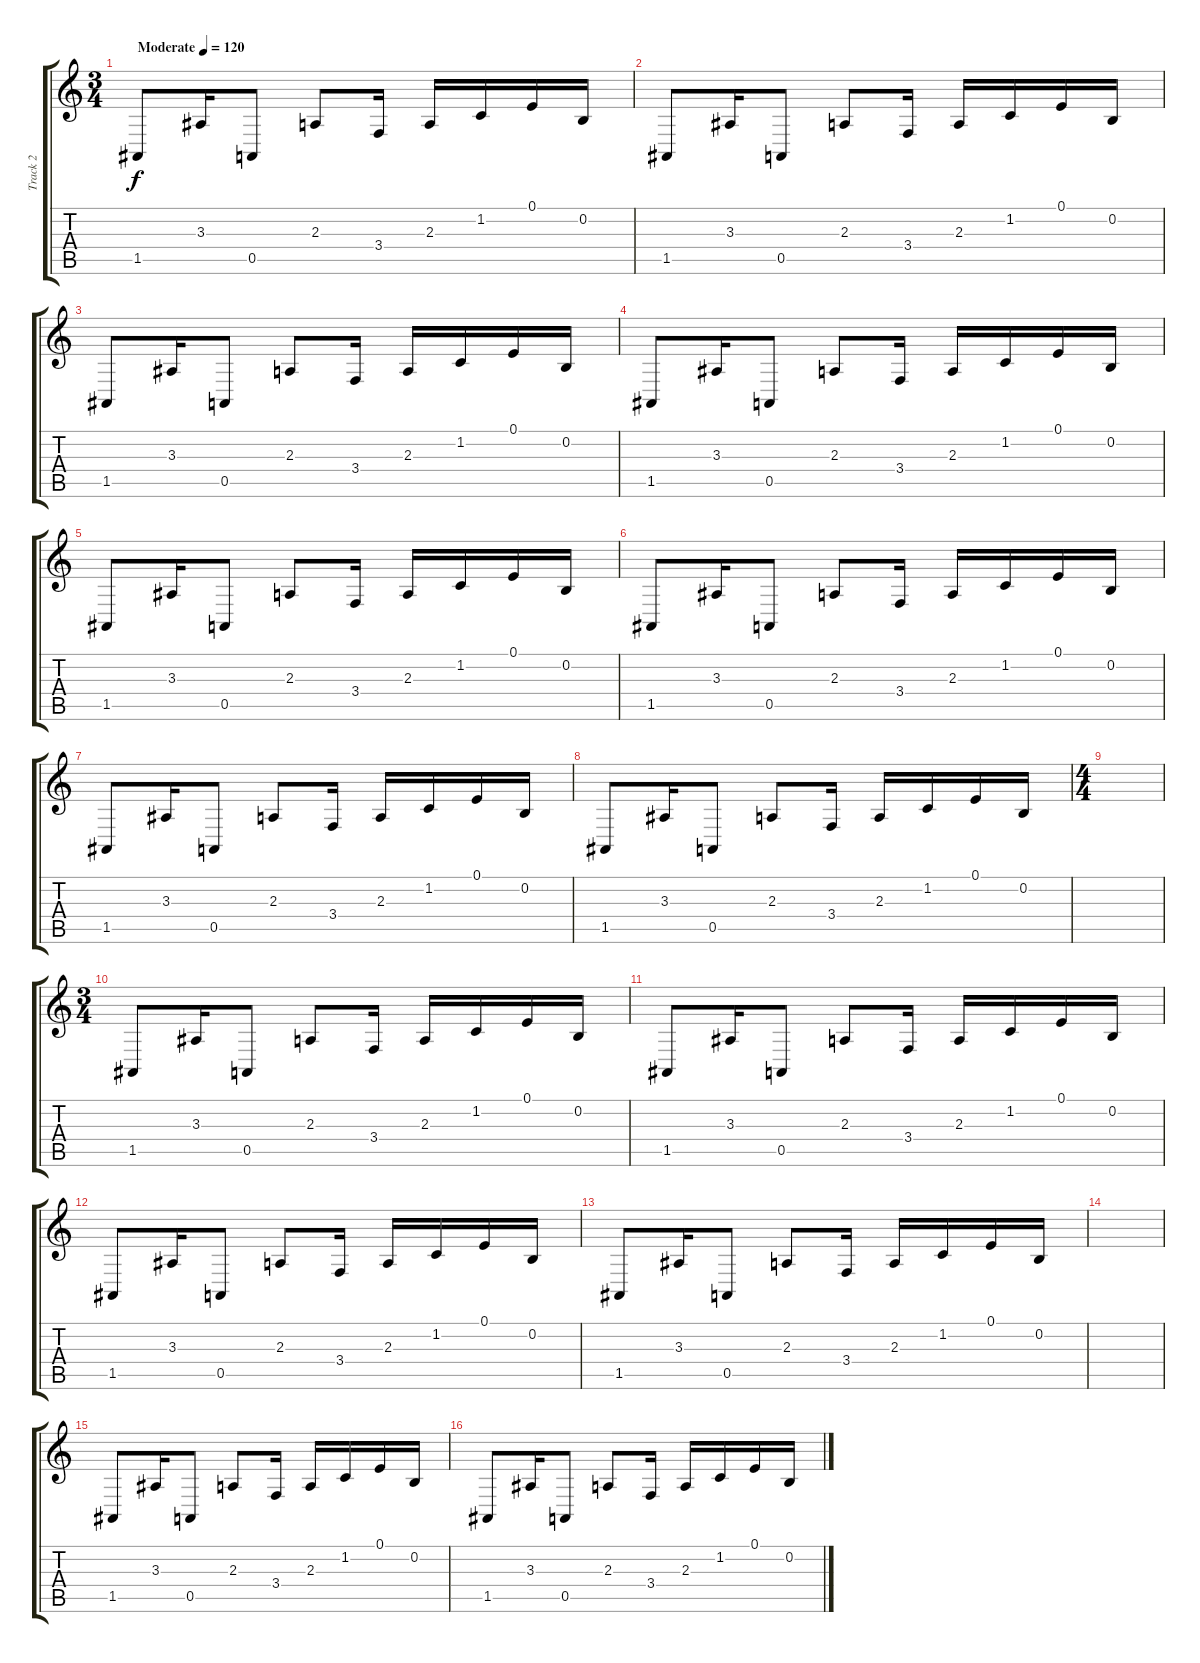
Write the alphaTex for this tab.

\track ("Track 2" "Track 2") {instrument vibraphone}
\staff {score tabs}
\tuning (E4 B3 G3 D3 A2 E2) {hide}
\ts (3 4)
\tempo (120 "Moderate")
\clef g2
\ks c
1.5.8{dy f instrument vibraphone} 3.3.16 0.5.8 2.3.8 3.4.16 2.3.16 1.2.16 0.1.16 0.2.16 |
1.5.8 3.3.16 0.5.8 2.3.8 3.4.16 2.3.16 1.2.16 0.1.16 0.2.16 |
1.5.8 3.3.16 0.5.8 2.3.8 3.4.16 2.3.16 1.2.16 0.1.16 0.2.16 |
1.5.8 3.3.16 0.5.8 2.3.8 3.4.16 2.3.16 1.2.16 0.1.16 0.2.16 |
1.5.8 3.3.16 0.5.8 2.3.8 3.4.16 2.3.16 1.2.16 0.1.16 0.2.16 |
1.5.8 3.3.16 0.5.8 2.3.8 3.4.16 2.3.16 1.2.16 0.1.16 0.2.16 |
1.5.8 3.3.16 0.5.8 2.3.8 3.4.16 2.3.16 1.2.16 0.1.16 0.2.16 |
1.5.8 3.3.16 0.5.8 2.3.8 3.4.16 2.3.16 1.2.16 0.1.16 0.2.16 |
\ts (4 4)
|
\ts (3 4)
1.5.8 3.3.16 0.5.8 2.3.8 3.4.16 2.3.16 1.2.16 0.1.16 0.2.16 |
1.5.8 3.3.16 0.5.8 2.3.8 3.4.16 2.3.16 1.2.16 0.1.16 0.2.16 |
1.5.8 3.3.16 0.5.8 2.3.8 3.4.16 2.3.16 1.2.16 0.1.16 0.2.16 |
1.5.8 3.3.16 0.5.8 2.3.8 3.4.16 2.3.16 1.2.16 0.1.16 0.2.16 |
|
1.5.8 3.3.16 0.5.8 2.3.8 3.4.16 2.3.16 1.2.16 0.1.16 0.2.16 |
1.5.8 3.3.16 0.5.8 2.3.8 3.4.16 2.3.16 1.2.16 0.1.16 0.2.16
